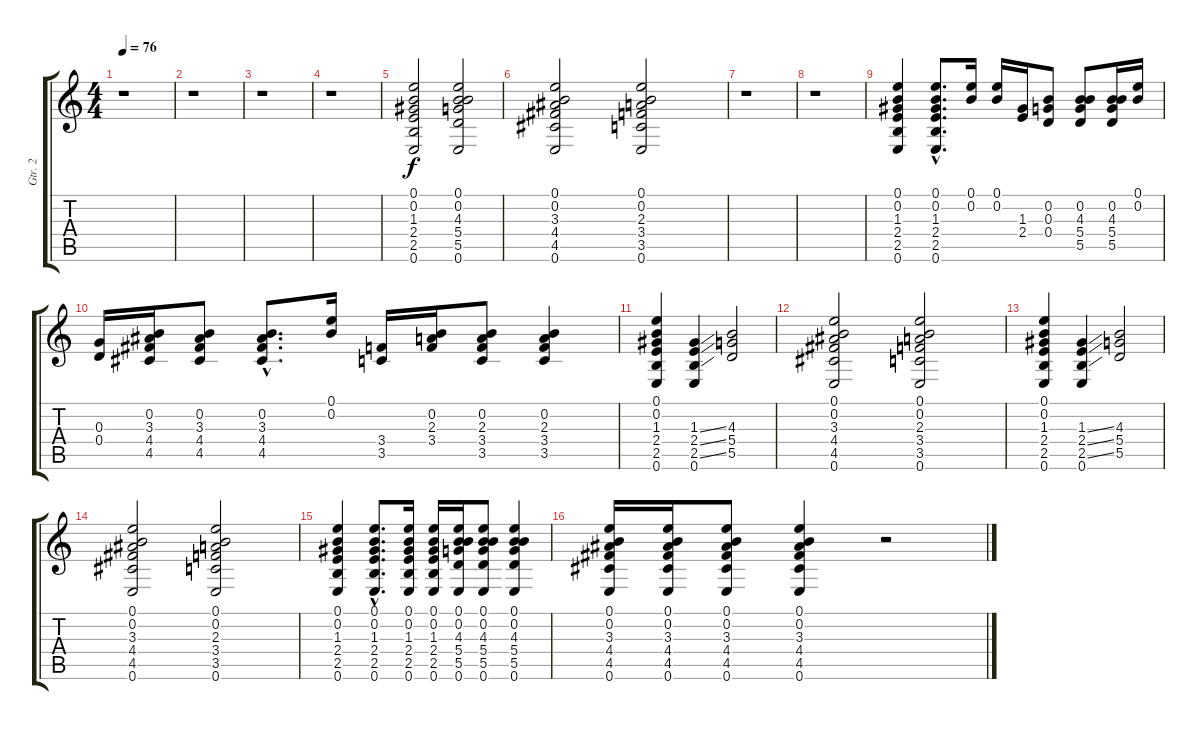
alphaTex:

\track ("Gtr. 2" "Gtr. 2") {instrument electricguitarclean}
\staff {score tabs}
\tuning (E4 B3 G3 D3 A2 E2) {hide}
\ts (4 4)
\tempo 76
\clef g2
\ks c
r.1{dy f instrument electricguitarclean} |
r.1 |
r.1 |
r.1 |
(0.1 0.2 1.3 2.4 2.5 0.6).2 (0.1 0.2 4.3 5.4 5.5 0.6).2 |
(0.1 0.2 3.3 4.4 4.5 0.6).2 (0.1 0.2 2.3 3.4 3.5 0.6).2 |
r.1 |
r.1 |
(0.1 0.2 1.3 2.4 2.5 0.6).4 (0.1{hac} 0.2{hac} 1.3{hac} 2.4{hac} 2.5{hac} 0.6{hac}).8{d} (0.1 0.2).16 (0.1 0.2).16 (1.3 2.4).16 (0.2 0.3 0.4).8 (0.2 4.3 5.4 5.5).8 (0.2 4.3 5.4 5.5).16 (0.1 0.2).16 |
(0.3 0.4).16 (0.2 3.3 4.4 4.5).16 (0.2 3.3 4.4 4.5).8 (0.2{hac} 3.3{hac} 4.4{hac} 4.5{hac}).8{d} (0.1 0.2).16 (3.4 3.5).16 (0.2 2.3 3.4).16 (0.2 2.3 3.4 3.5).8 (0.2 2.3 3.4 3.5).4 |
(0.1 0.2 1.3 2.4 2.5 0.6).4 (1.3{ss} 2.4{ss} 2.5{ss} 0.6).4 (4.3 5.4 5.5).2 |
(0.1 0.2 3.3 4.4 4.5 0.6).2 (0.1 0.2 2.3 3.4 3.5 0.6).2 |
(0.1 0.2 1.3 2.4 2.5 0.6).4 (1.3{ss} 2.4{ss} 2.5{ss} 0.6).4 (4.3 5.4 5.5).2 |
(0.1 0.2 3.3 4.4 4.5 0.6).2 (0.1 0.2 2.3 3.4 3.5 0.6).2 |
(0.1 0.2 1.3 2.4 2.5 0.6).4 (0.1{hac} 0.2{hac} 1.3{hac} 2.4{hac} 2.5{hac} 0.6{hac}).8{d} (0.1 0.2 1.3 2.4 2.5 0.6).16 (0.1 0.2 1.3 2.4 2.5 0.6).16 (0.1 0.2 4.3 5.4 5.5 0.6).16 (0.1 0.2 4.3 5.4 5.5 0.6).8 (0.1 0.2 4.3 5.4 5.5 0.6).4 |
(0.1 0.2 3.3 4.4 4.5 0.6).16 (0.1 0.2 3.3 4.4 4.5 0.6).16 (0.1 0.2 3.3 4.4 4.5 0.6).8 (0.1 0.2 3.3 4.4 4.5 0.6).4 r.2
